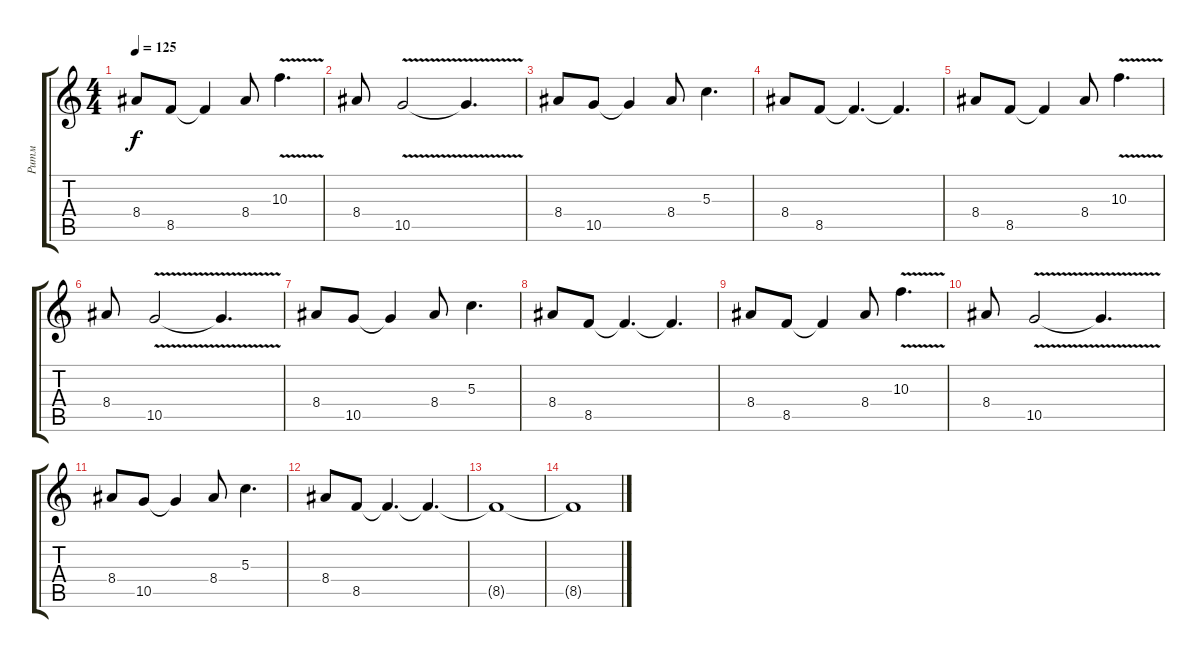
\track ("Ритм" "Ритм") {instrument distortionguitar}
\staff {score tabs}
\tuning (E4 B3 G3 D3 A2 E2) {hide}
\ts (4 4)
\tempo 125
\clef g2
\ks c
8.4.8{dy f} 8.5.8 8.5{t}.4 8.4.8 10.3{v}.4{d} |
8.4.8{volume 14} 10.5{v}.2 10.5{t}.4{d} |
8.4.8 10.5.8 10.5{t}.4 8.4.8 5.3.4{d} |
8.4.8 8.5.8 8.5{t}.4{d} 8.5{t}.4{d} |
8.4.8 8.5.8 8.5{t}.4 8.4.8 10.3{v}.4{d} |
8.4.8{volume 14} 10.5{v}.2 10.5{t}.4{d} |
8.4.8 10.5.8 10.5{t}.4 8.4.8 5.3.4{d} |
8.4.8 8.5.8 8.5{t}.4{d} 8.5{t}.4{d} |
8.4.8 8.5.8 8.5{t}.4 8.4.8 10.3{v}.4{d} |
8.4.8{volume 14} 10.5{v}.2 10.5{t}.4{d} |
8.4.8 10.5.8 10.5{t}.4 8.4.8 5.3.4{d} |
8.4.8 8.5.8 8.5{t}.4{d} 8.5{t}.4{d} |
8.5{t}.1 |
8.5{t}.1
